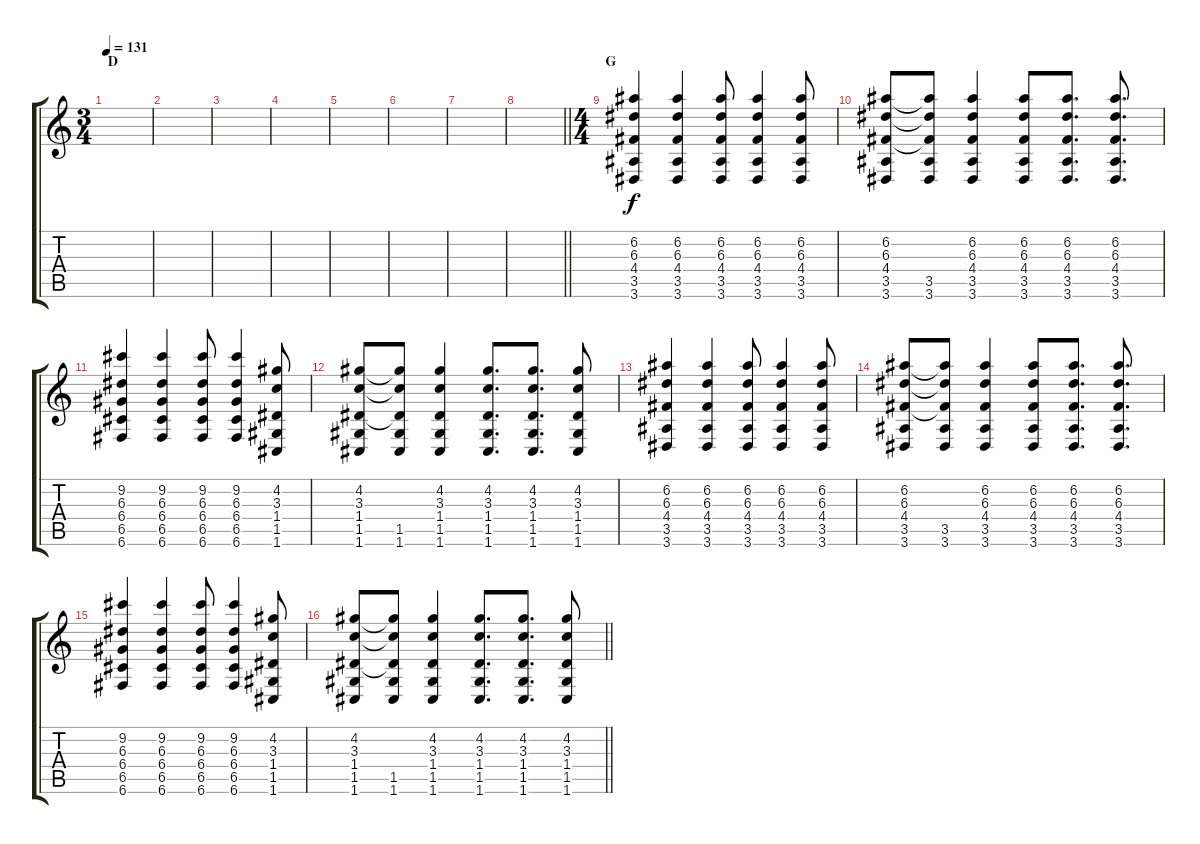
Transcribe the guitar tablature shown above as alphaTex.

\track "" {instrument overdrivenguitar}
\staff {score tabs}
\tuning (G4 E4 A3 D3 G2 C2) {hide}
\ts (3 4)
\section ("" "D")
\tempo 131
\clef g2
\ks c
|
|
|
|
|
|
|
\barLineRight lightlight
|
\ts (4 4)
\section ("" "G")
(6.2 6.3 4.4 3.5 3.6).4{instrument overdrivenguitar} (6.2 6.3 4.4 3.5 3.6).4 (6.2 6.3 4.4 3.5 3.6).8 (6.2 6.3 4.4 3.5 3.6).4 (6.2 6.3 4.4 3.5 3.6).8 |
(6.2 6.3 4.4 3.5 3.6).8 (6.2{t} 6.3{t} 4.4{t} 3.5 3.6).8 (6.2 6.3 4.4 3.5 3.6).4 (6.2 6.3 4.4 3.5 3.6).8 (6.2 6.3 4.4 3.5 3.6).8{d} (6.2 6.3 4.4 3.5 3.6).8{d} |
(9.2 6.3 6.4 6.5 6.6).4 (9.2 6.3 6.4 6.5 6.6).4 (9.2 6.3 6.4 6.5 6.6).8 (9.2 6.3 6.4 6.5 6.6).4 (4.2 3.3 1.4 1.5 1.6).8 |
(4.2 3.3 1.4 1.5 1.6).8 (4.2{t} 3.3{t} 1.4{t} 1.5 1.6).8 (4.2 3.3 1.4 1.5 1.6).4 (4.2 3.3 1.4 1.5 1.6).8{d} (4.2 3.3 1.4 1.5 1.6).8{d} (4.2 3.3 1.4 1.5 1.6).8 |
(6.2 6.3 4.4 3.5 3.6).4 (6.2 6.3 4.4 3.5 3.6).4 (6.2 6.3 4.4 3.5 3.6).8 (6.2 6.3 4.4 3.5 3.6).4 (6.2 6.3 4.4 3.5 3.6).8 |
(6.2 6.3 4.4 3.5 3.6).8 (6.2{t} 6.3{t} 4.4{t} 3.5 3.6).8 (6.2 6.3 4.4 3.5 3.6).4 (6.2 6.3 4.4 3.5 3.6).8 (6.2 6.3 4.4 3.5 3.6).8{d} (6.2 6.3 4.4 3.5 3.6).8{d} |
(9.2 6.3 6.4 6.5 6.6).4 (9.2 6.3 6.4 6.5 6.6).4 (9.2 6.3 6.4 6.5 6.6).8 (9.2 6.3 6.4 6.5 6.6).4 (4.2 3.3 1.4 1.5 1.6).8 |
\barLineRight lightlight
(4.2 3.3 1.4 1.5 1.6).8 (4.2{t} 3.3{t} 1.4{t} 1.5 1.6).8 (4.2 3.3 1.4 1.5 1.6).4 (4.2 3.3 1.4 1.5 1.6).8{d} (4.2 3.3 1.4 1.5 1.6).8{d} (4.2 3.3 1.4 1.5 1.6).8
